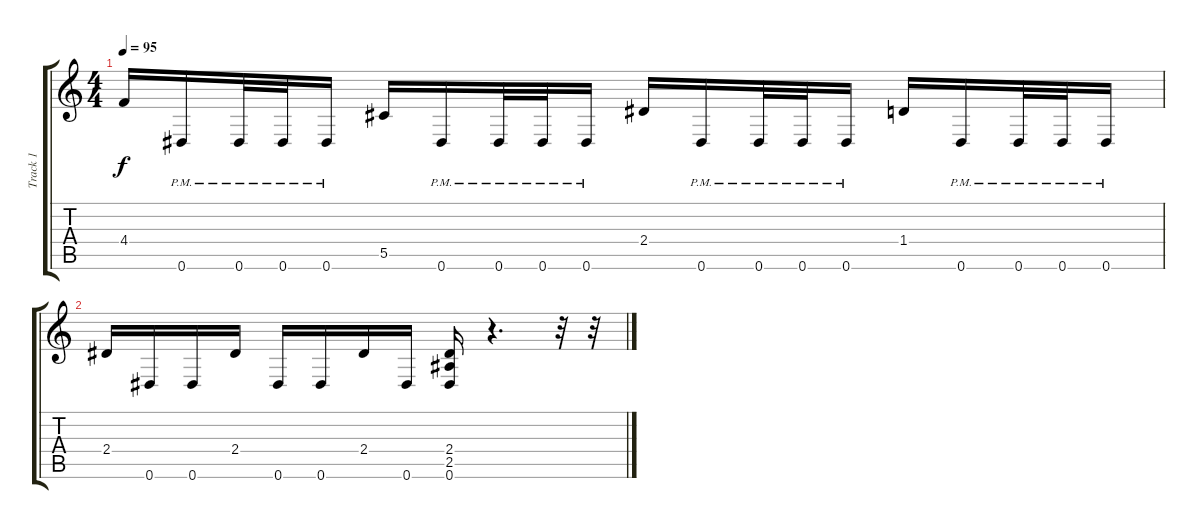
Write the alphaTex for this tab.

\track ("Track 1" "Track 1") {instrument overdrivenguitar}
\staff {score tabs}
\tuning (Eb4 Bb3 Gb3 Db3 Ab2 Eb2) {hide}
\ts (4 4)
\tempo 95
\clef g2
\ks c
4.4.16{dy f} 0.6{pm}.16 0.6{pm}.32 0.6{pm}.32 0.6{pm}.16 5.5.16 0.6{pm}.16 0.6{pm}.32 0.6{pm}.32 0.6{pm}.16 2.4.16 0.6{pm}.16 0.6{pm}.32 0.6{pm}.32 0.6{pm}.16 1.4.16 0.6{pm}.16 0.6{pm}.32 0.6{pm}.32 0.6{pm}.16 |
2.4.16 0.6.16 0.6.16 2.4.16 0.6.16 0.6.16 2.4.16 0.6.16 (2.4 2.5 0.6).16 r.4{d} r.32 r.32
